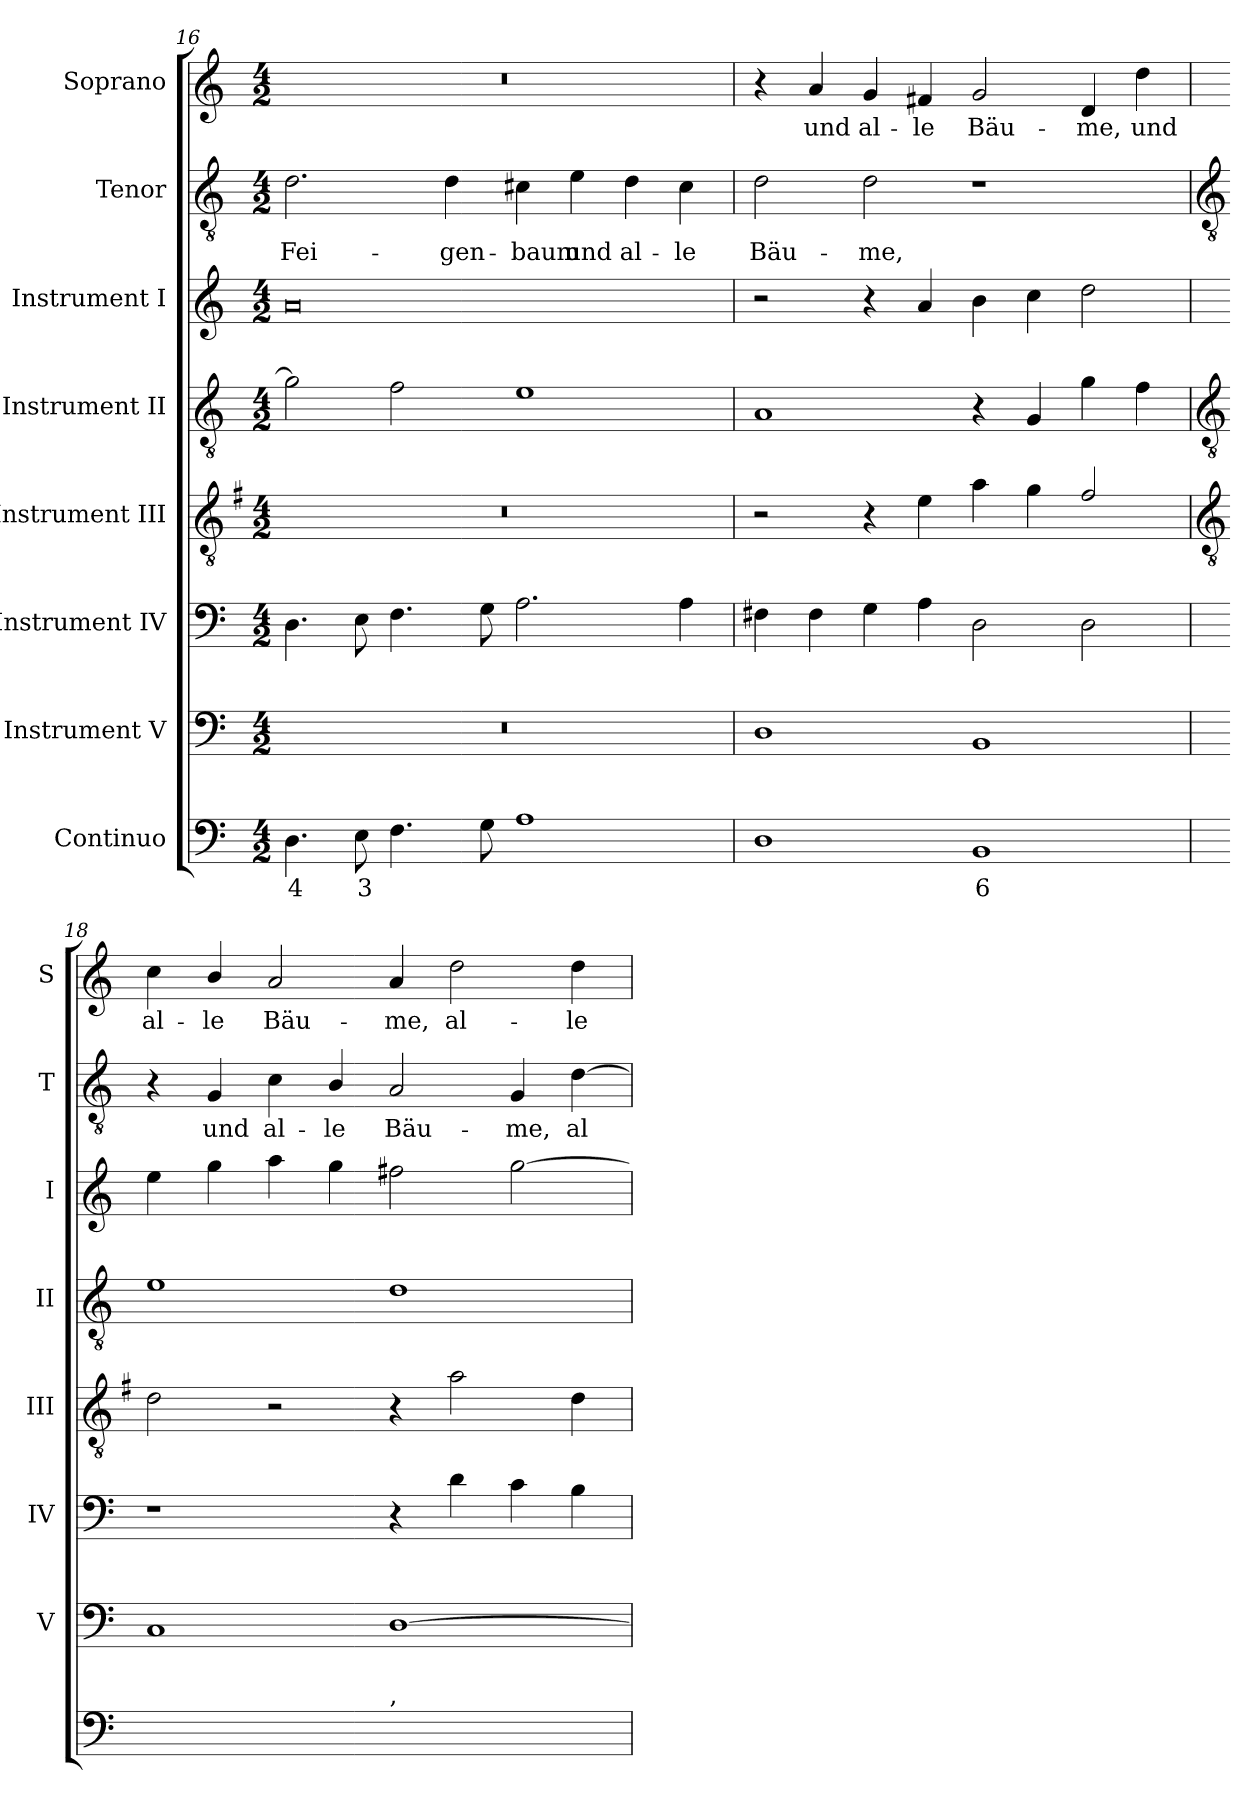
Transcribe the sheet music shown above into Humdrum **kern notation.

**kern	**text	**text	**kern	**kern	**kern	**kern	**kern	**kern	**text	**kern	**text
*part8	*part8	*part8	*part7	*part6	*part5	*part4	*part3	*part2	*part2	*part1	*part1
*staff8	*staff8	*staff8	*staff7	*staff6	*staff5	*staff4	*staff3	*staff2	*staff2	*staff1	*staff1
*I"Continuo	*	*	*I"Instrument V	*I"Instrument IV	*I"Instrument III	*I"Instrument II	*I"Instrument I	*I"Tenor	*	*I"Soprano	*
*	*	*	*I'V	*I'IV	*I'III	*I'II	*I'I	*I'T	*	*I'S	*
*clefF4	*	*	*clefF4	*clefF4	*clefGv2	*clefGv2	*clefG2	*clefGv2	*	*clefG2	*
*	*	*	*	*	*ITrd4c7	*	*	*	*	*	*
*k[]	*	*	*k[]	*k[]	*k[]	*k[]	*k[]	*k[]	*	*k[]	*
*C:	*	*	*C:	*C:	*C:	*C:	*C:	*C:	*	*C:	*
*M4/2	*	*	*M4/2	*M4/2	*M4/2	*M4/2	*M4/2	*M4/2	*	*M4/2	*
=16	=16	=16	=16	=16	=16	=16	=16	=16	=16	=16	=16
!	!LO:LY:b	!	!	!	!	!	!	!	!LO:LY:b	!	!
4.D	4	.	0r	4.D	0r	2g]	0a	2.d	Fei-	0r	.
!	!LO:LY:b	!	!	!	!	!	!	!	!	!	!
8E	3	.	.	8E	.	.	.	.	.	.	.
4.F	.	.	.	4.F	.	2f	.	.	.	.	.
!	!	!	!	!	!	!	!	!	!LO:LY:b	!	!
.	.	.	.	.	.	.	.	4d	-gen-	.	.
8G	.	.	.	8G	.	.	.	.	.	.	.
!	!	!	!	!	!	!	!	!	!LO:LY:b	!	!
1A	.	.	.	2.A	.	1e	.	4c#X	-baum	.	.
!	!	!	!	!	!	!	!	!	!LO:LY:b	!	!
.	.	.	.	.	.	.	.	4e	und	.	.
!	!	!	!	!	!	!	!	!	!LO:LY:b	!	!
.	.	.	.	.	.	.	.	4d	al-	.	.
!	!	!	!	!	!	!	!	!	!LO:LY:b	!	!
.	.	.	.	4A	.	.	.	4c#	-le	.	.
=17	=17	=17	=17	=17	=17	=17	=17	=17	=17	=17	=17
!	!	!	!	!	!	!	!	!	!LO:LY:b	!	!
1D	.	.	1D	4F#X	2r	1A	2r	2d	Bäu-	4r	.
!	!	!	!	!	!	!	!	!	!	!	!LO:LY:b
.	.	.	.	4F#	.	.	.	.	.	4a	und
!	!	!	!	!	!	!	!	!	!LO:LY:b	!	!LO:LY:b
.	.	.	.	4G	4r	.	4r	2d	-me,	4g	al-
!	!	!	!	!	!	!	!	!	!	!	!LO:LY:b
.	.	.	.	4A	4A	.	4a	.	.	4f#X	-le
!	!LO:LY:b	!	!	!	!	!	!	!	!	!	!LO:LY:b
1BB	6	.	1BB	2D	4d	4r	4b	1r	.	2g	Bäu-
.	.	.	.	.	4c	4G	4cc	.	.	.	.
!	!	!	!	!	!	!	!	!	!	!	!LO:LY:b
.	.	.	.	2D	2B/	4g	2dd	.	.	4d	-me,
!	!	!	!	!	!	!	!	!	!	!	!LO:LY:b
.	.	.	.	.	.	4f	.	.	.	4dd	und
!!LO:LB:g=z
=18	=18	=18	=18	=18	=18	=18	=18	=18	=18	=18	=18
*	*	*	*	*	*clefGv2	*clefGv2	*	*clefGv2	*	*	*
!	!LO:LY:b	!	!	!	!	!	!	!	!	!	!LO:LY:b
[2Cyy	5	.	1C	1r	2G	1e	4ee	4r	.	4cc	al-
!	!	!	!	!	!	!	!	!	!LO:LY:b	!	!LO:LY:b
.	.	.	.	.	.	.	4gg	4G	und	4b/	-le
!	!LO:LY:b	!	!	!	!	!	!	!	!LO:LY:b	!	!LO:LY:b
2Cyy]	6	.	.	.	2r	.	4aa	4c	al-	2a	Bäu-
!	!	!	!	!	!	!	!	!	!LO:LY:b	!	!
.	.	.	.	.	.	.	4gg	4B/	-le	.	.
!LO:TX:a:t=,	!	!	!	!	!	!	!	!	!	!	!
!	!	!	!	!	!	!	!	!	!LO:LY:b	!	!LO:LY:b
[2Dyy	.	.	[1D	4r	4r	1d	2ff#X	2A	Bäu-	4a	-me,
!	!	!	!	!	!	!	!	!	!	!	!LO:LY:b
.	.	.	.	4d	2d	.	.	.	.	2dd	al-
!	!LO:LY:b	!LO:LY:b	!	!	!	!	!	!	!LO:LY:b	!	!
2Dyy]	6	4	.	4c	.	.	[2gg	4G	-me,	.	.
!	!	!	!	!	!	!	!	!	!LO:LY:b	!	!LO:LY:b
.	.	.	.	4B	4G	.	.	[4d	al-	4dd	-le
=	=	=	=	=	=	=	=	=	=	=	=
*-	*-	*-	*-	*-	*-	*-	*-	*-	*-	*-	*-
